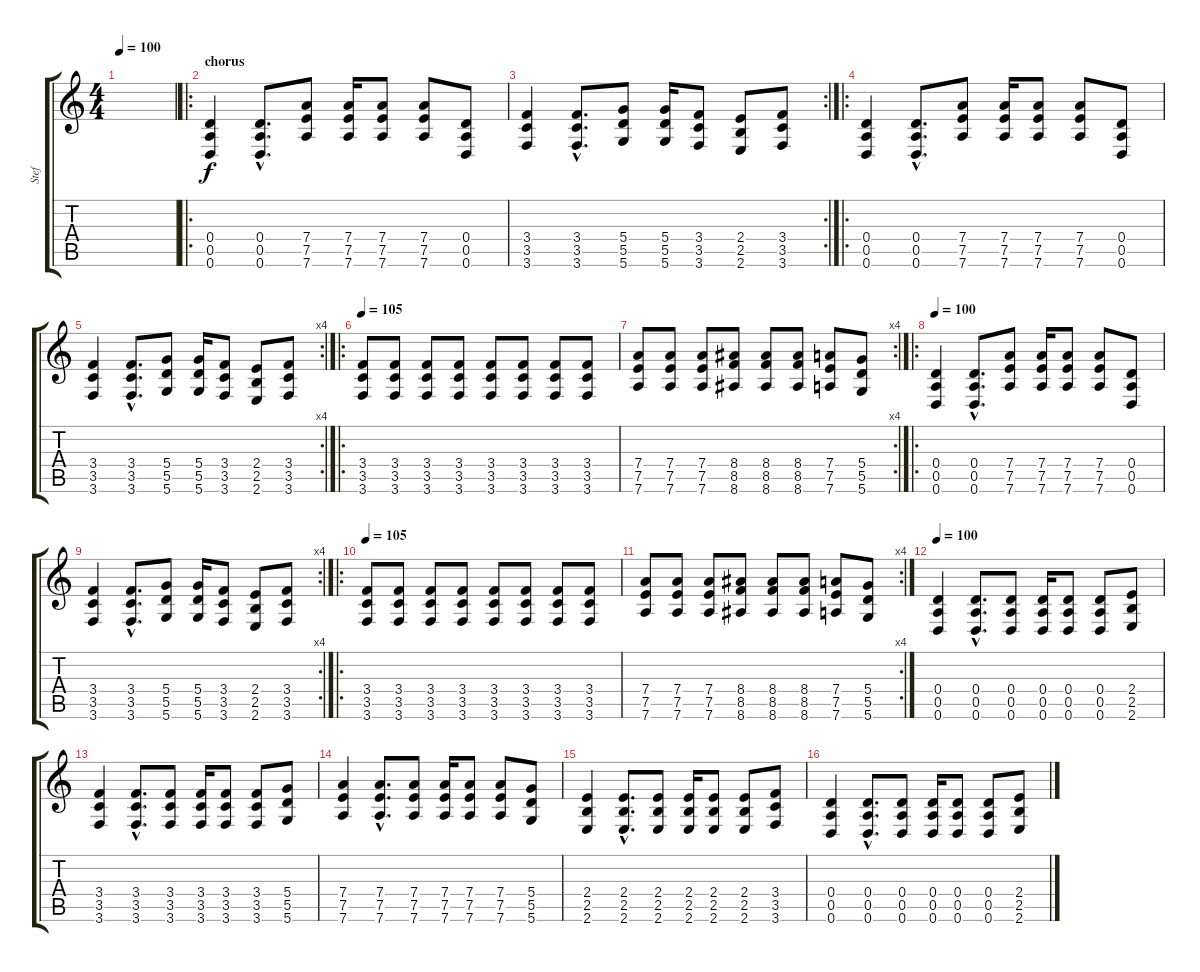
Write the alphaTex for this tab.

\track ("Stef" "Stef") {instrument electricguitarclean}
\staff {score tabs}
\tuning (E4 B3 G3 D3 A2 D2) {hide}
\ts (4 4)
\tempo 100
\clef g2
\ks c
|
\ro
\section ("" "chorus")
(0.4 0.5 0.6).4 (0.4{hac} 0.5{hac} 0.6{hac}).8{d} (7.4 7.5 7.6).8 (7.4 7.5 7.6).16 (7.4 7.5 7.6).8 (7.4 7.5 7.6).8 (0.4 0.5 0.6).8 |
\rc 2
(3.4 3.5 3.6).4 (3.4{hac} 3.5{hac} 3.6{hac}).8{d} (5.4 5.5 5.6).8 (5.4 5.5 5.6).16 (3.4 3.5 3.6).8 (2.4 2.5 2.6).8 (3.4 3.5 3.6).8 |
\ro
(0.4 0.5 0.6).4{instrument electricguitarclean} (0.4{hac} 0.5{hac} 0.6{hac}).8{d} (7.4 7.5 7.6).8 (7.4 7.5 7.6).16 (7.4 7.5 7.6).8 (7.4 7.5 7.6).8 (0.4 0.5 0.6).8 |
\rc 4
(3.4 3.5 3.6).4 (3.4{hac} 3.5{hac} 3.6{hac}).8{d} (5.4 5.5 5.6).8 (5.4 5.5 5.6).16 (3.4 3.5 3.6).8 (2.4 2.5 2.6).8 (3.4 3.5 3.6).8 |
\ro
\tempo 105
(3.4 3.5 3.6).8{instrument overdrivenguitar} (3.4 3.5 3.6).8 (3.4 3.5 3.6).8 (3.4 3.5 3.6).8 (3.4 3.5 3.6).8 (3.4 3.5 3.6).8 (3.4 3.5 3.6).8 (3.4 3.5 3.6).8 |
\rc 4
(7.4 7.5 7.6).8 (7.4 7.5 7.6).8 (7.4 7.5 7.6).8 (8.4 8.5 8.6).8 (8.4 8.5 8.6).8 (8.4 8.5 8.6).8 (7.4 7.5 7.6).8 (5.4 5.5 5.6).8 |
\ro
\tempo 100
(0.4 0.5 0.6).4{instrument electricguitarclean} (0.4{hac} 0.5{hac} 0.6{hac}).8{d} (7.4 7.5 7.6).8 (7.4 7.5 7.6).16 (7.4 7.5 7.6).8 (7.4 7.5 7.6).8 (0.4 0.5 0.6).8 |
\rc 4
(3.4 3.5 3.6).4 (3.4{hac} 3.5{hac} 3.6{hac}).8{d} (5.4 5.5 5.6).8 (5.4 5.5 5.6).16 (3.4 3.5 3.6).8 (2.4 2.5 2.6).8 (3.4 3.5 3.6).8 |
\ro
\tempo 105
(3.4 3.5 3.6).8{instrument overdrivenguitar} (3.4 3.5 3.6).8 (3.4 3.5 3.6).8 (3.4 3.5 3.6).8 (3.4 3.5 3.6).8 (3.4 3.5 3.6).8 (3.4 3.5 3.6).8 (3.4 3.5 3.6).8 |
\rc 4
(7.4 7.5 7.6).8 (7.4 7.5 7.6).8 (7.4 7.5 7.6).8 (8.4 8.5 8.6).8 (8.4 8.5 8.6).8 (8.4 8.5 8.6).8 (7.4 7.5 7.6).8 (5.4 5.5 5.6).8 |
\tempo 100
(0.4 0.5 0.6).4{instrument overdrivenguitar} (0.4{hac} 0.5{hac} 0.6{hac}).8{d} (0.4 0.5 0.6).8 (0.4 0.5 0.6).16 (0.4 0.5 0.6).8 (0.4 0.5 0.6).8 (2.4 2.5 2.6).8 |
(3.4 3.5 3.6).4 (3.4{hac} 3.5{hac} 3.6{hac}).8{d} (3.4 3.5 3.6).8 (3.4 3.5 3.6).16 (3.4 3.5 3.6).8 (3.4 3.5 3.6).8 (5.4 5.5 5.6).8 |
(7.4 7.5 7.6).4 (7.4{hac} 7.5{hac} 7.6{hac}).8{d} (7.4 7.5 7.6).8 (7.4 7.5 7.6).16 (7.4 7.5 7.6).8 (7.4 7.5 7.6).8 (5.4 5.5 5.6).8 |
(2.4 2.5 2.6).4 (2.4{hac} 2.5{hac} 2.6{hac}).8{d} (2.4 2.5 2.6).8 (2.4 2.5 2.6).16 (2.4 2.5 2.6).8 (2.4 2.5 2.6).8 (3.4 3.5 3.6).8 |
(0.4 0.5 0.6).4{instrument overdrivenguitar} (0.4{hac} 0.5{hac} 0.6{hac}).8{d} (0.4 0.5 0.6).8 (0.4 0.5 0.6).16 (0.4 0.5 0.6).8 (0.4 0.5 0.6).8 (2.4 2.5 2.6).8
